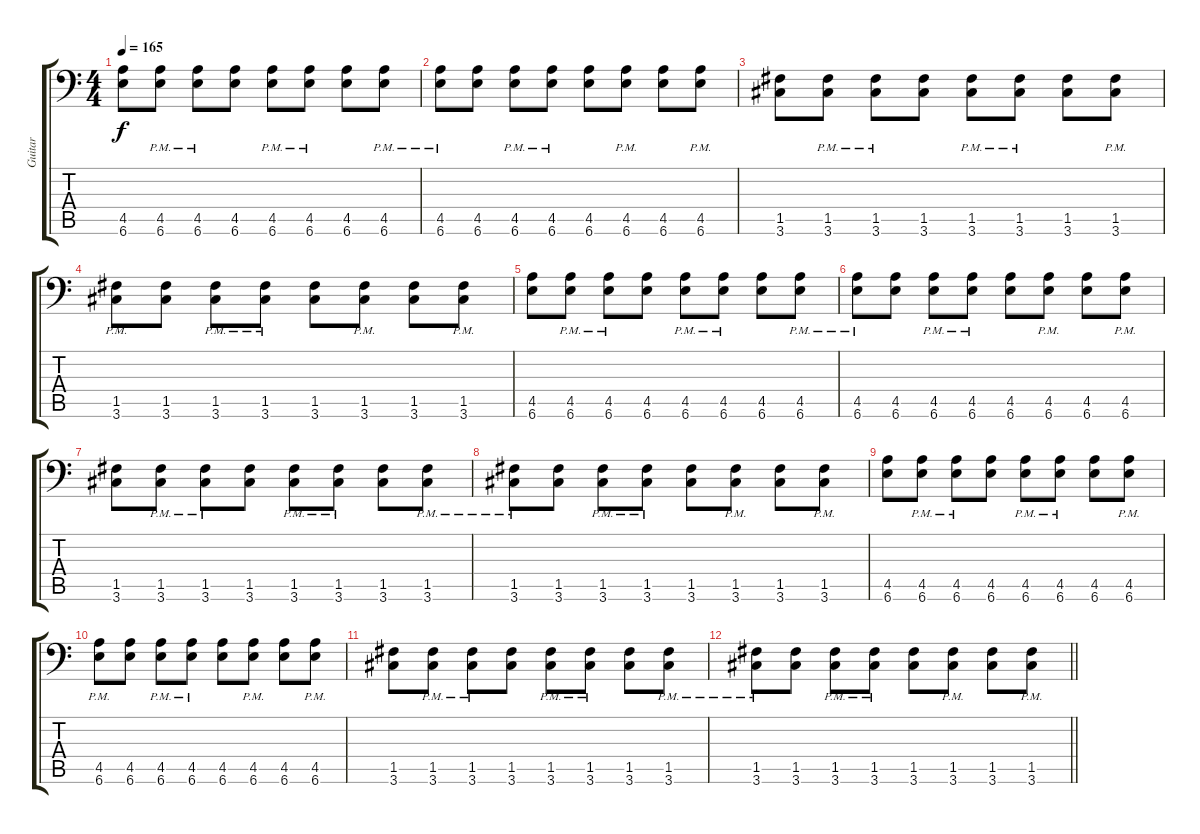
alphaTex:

\track ("Guitar" "Guitar") {instrument distortionguitar}
\staff {score tabs}
\tuning (C4 G3 Eb3 Bb2 F2 Bb1) {hide}
\ts (4 4)
\tempo 165
\clef f4
\ks c
(4.5 6.6).8{dy f} (4.5{pm} 6.6{pm}).8 (4.5{pm} 6.6{pm}).8 (4.5 6.6).8 (4.5{pm} 6.6{pm}).8 (4.5{pm} 6.6{pm}).8 (4.5 6.6).8 (4.5{pm} 6.6{pm}).8 |
(4.5{pm} 6.6{pm}).8 (4.5 6.6).8 (4.5{pm} 6.6{pm}).8 (4.5{pm} 6.6{pm}).8 (4.5 6.6).8 (4.5{pm} 6.6{pm}).8 (4.5 6.6).8 (4.5{pm} 6.6{pm}).8 |
(1.5 3.6).8 (1.5{pm} 3.6{pm}).8 (1.5{pm} 3.6{pm}).8 (1.5 3.6).8 (1.5{pm} 3.6{pm}).8 (1.5{pm} 3.6{pm}).8 (1.5 3.6).8 (1.5{pm} 3.6{pm}).8 |
(1.5{pm} 3.6).8 (1.5 3.6).8 (1.5{pm} 3.6{pm}).8 (1.5{pm} 3.6{pm}).8 (1.5 3.6).8 (1.5{pm} 3.6{pm}).8 (1.5 3.6).8 (1.5{pm} 3.6{pm}).8 |
(4.5 6.6).8 (4.5{pm} 6.6{pm}).8 (4.5{pm} 6.6{pm}).8 (4.5 6.6).8 (4.5{pm} 6.6{pm}).8 (4.5{pm} 6.6{pm}).8 (4.5 6.6).8 (4.5{pm} 6.6{pm}).8 |
(4.5{pm} 6.6{pm}).8 (4.5 6.6).8 (4.5{pm} 6.6{pm}).8 (4.5{pm} 6.6{pm}).8 (4.5 6.6).8 (4.5{pm} 6.6{pm}).8 (4.5 6.6).8 (4.5{pm} 6.6{pm}).8 |
(1.5 3.6).8 (1.5{pm} 3.6{pm}).8 (1.5{pm} 3.6{pm}).8 (1.5 3.6).8 (1.5{pm} 3.6{pm}).8 (1.5{pm} 3.6{pm}).8 (1.5 3.6).8 (1.5{pm} 3.6{pm}).8 |
(1.5{pm} 3.6).8 (1.5 3.6).8 (1.5{pm} 3.6{pm}).8 (1.5{pm} 3.6{pm}).8 (1.5 3.6).8 (1.5{pm} 3.6{pm}).8 (1.5 3.6).8 (1.5{pm} 3.6{pm}).8 |
(4.5 6.6).8 (4.5{pm} 6.6{pm}).8 (4.5{pm} 6.6{pm}).8 (4.5 6.6).8 (4.5{pm} 6.6{pm}).8 (4.5{pm} 6.6{pm}).8 (4.5 6.6).8 (4.5{pm} 6.6{pm}).8 |
(4.5{pm} 6.6{pm}).8 (4.5 6.6).8 (4.5{pm} 6.6{pm}).8 (4.5{pm} 6.6{pm}).8 (4.5 6.6).8 (4.5{pm} 6.6{pm}).8 (4.5 6.6).8 (4.5{pm} 6.6{pm}).8 |
(1.5 3.6).8 (1.5{pm} 3.6{pm}).8 (1.5{pm} 3.6{pm}).8 (1.5 3.6).8 (1.5{pm} 3.6{pm}).8 (1.5{pm} 3.6{pm}).8 (1.5 3.6).8 (1.5{pm} 3.6{pm}).8 |
\barLineRight lightlight
(1.5{pm} 3.6).8 (1.5 3.6).8 (1.5{pm} 3.6{pm}).8 (1.5{pm} 3.6{pm}).8 (1.5 3.6).8 (1.5{pm} 3.6{pm}).8 (1.5 3.6).8 (1.5{pm} 3.6{pm}).8
